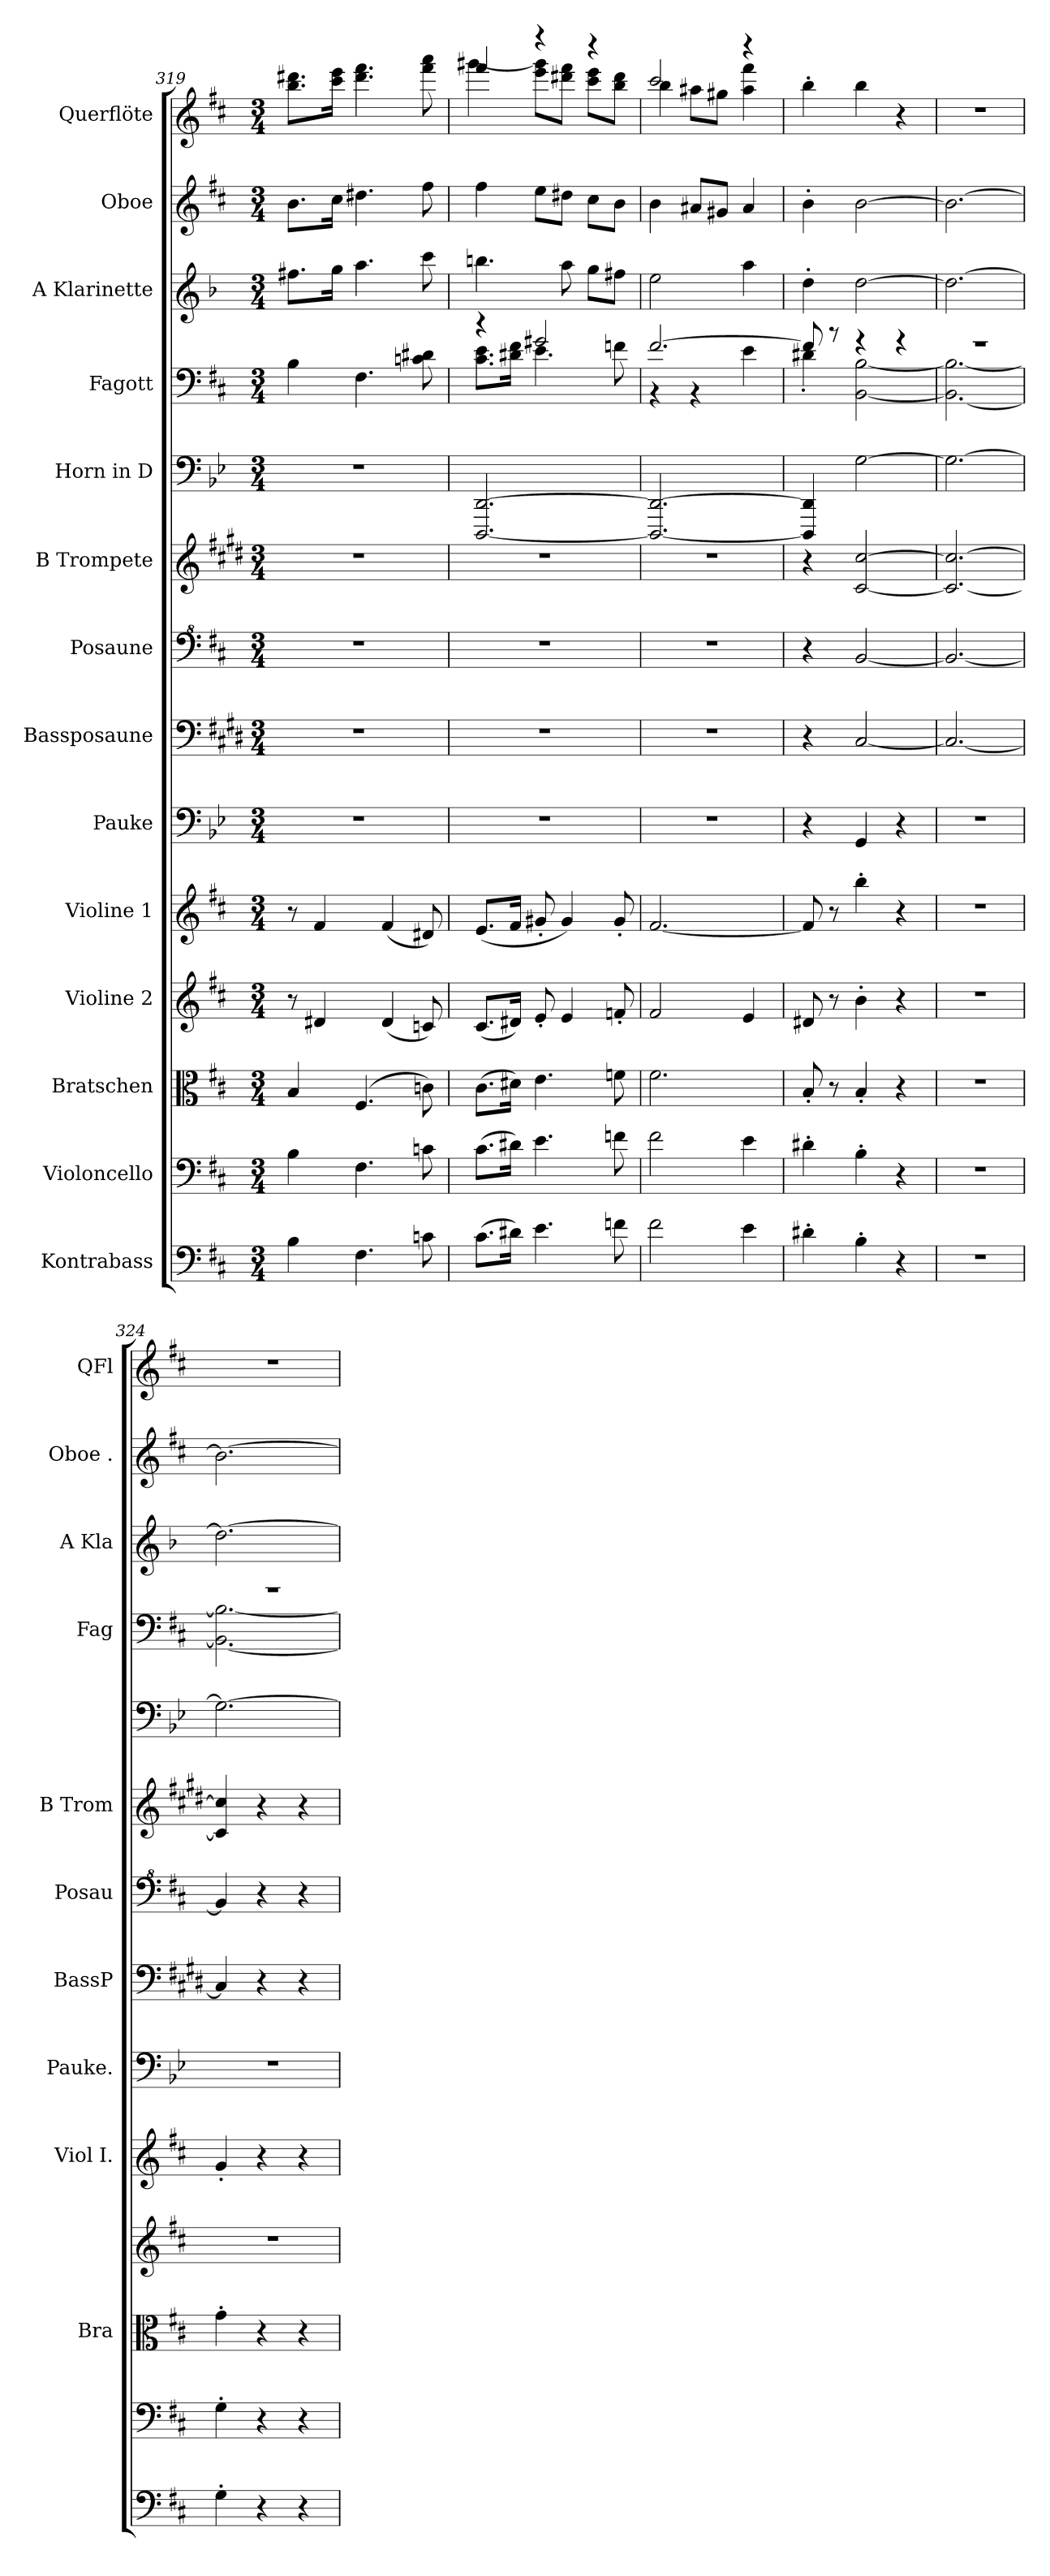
**kern	**kern	**kern	**kern	**kern	**kern	**kern	**kern	**kern	**kern	**kern	**kern	**kern	**kern
*part14	*part13	*part12	*part11	*part10	*part9	*part8	*part7	*part6	*part5	*part4	*part3	*part2	*part1
*staff14	*staff13	*staff12	*staff11	*staff10	*staff9	*staff8	*staff7	*staff6	*staff5	*staff4	*staff3	*staff2	*staff1
*I"Kontrabass	*I"Violoncello	*I"Bratschen	*I"Violine 2	*I"Violine 1	*I"Pauke	*I"Bassposaune	*I"Posaune	*I"B Trompete	*I"Horn in D	*I"Fagott	*I"A Klarinette	*I"Oboe	*I"Querflöte
*	*	*I'Bra	*	*I'Viol I.	*I'Pauke.	*I'BassP	*I'Posau	*I'B Trom	*	*I'Fag	*I'A Kla	*I'Oboe .	*I'QFl
*clefF4	*clefF4	*clefC3	*clefG2	*clefG2	*clefF4	*clefF4	*clefF^4	*clefG2	*clefF4	*clefF4	*clefG2	*clefG2	*clefG2
*ITrd7c12	*	*	*	*	*ITrd-2c-4	*ITrd1c2	*	*ITrd1c2	*ITrd-2c-4	*	*ITrd2c3	*	*
*k[f#c#]	*k[f#c#]	*k[f#c#]	*k[f#c#]	*k[f#c#]	*k[f#c#]	*k[f#c#]	*k[f#c#]	*k[f#c#]	*k[f#c#]	*k[f#c#]	*k[f#c#]	*k[f#c#]	*k[f#c#]
*M3/4	*M3/4	*M3/4	*M3/4	*M3/4	*M3/4	*M3/4	*M3/4	*M3/4	*M3/4	*M3/4	*M3/4	*M3/4	*M3/4
=319	=319	=319	=319	=319	=319	=319	=319	=319	=319	=319	=319	=319	=319
4BB\	4B\	4B/	8r	8r	2.r	2.r	2.r	2.r	2.r	4B\	8.dd#X\L	8.b\L	8.bb\ 8.ddd#X\L
.	.	.	4d#X/	4f#/	.	.	.	.	.	.	.	.	.
.	.	.	.	.	.	.	.	.	.	.	16ee\Jk	16cc#\Jk	16ccc#\ 16eee\Jk
4.FF#\	4.F#\	(>4.F#/	.	.	.	.	.	.	.	4.F#\	4.ff#\	4.dd#X\	4.ddd#\ 4.fff#\
.	.	.	(<4d#/	(<4f#/	.	.	.	.	.	.	.	.	.
8Cn\	8cn\	8cn\)	8cn/)	8d#X/)	.	.	.	.	.	8cn\ 8d#X\	8aa\	8ff#\	8fff#\ 8aaa\
=320	=320	=320	=320	=320	=320	=320	=320	=320	=320	=320	=320	=320	=320
*	*	*	*	*	*	*	*	*	*	*^	*	*	*^
(>8.C#\L	(>8.c#\L	(>8.c#\L	(<8.c#/L	(<8.e/L	2.r	2.r	2.r	2.r	[2.FFF#/ [2.FF#/	4r	8.c#\ 8.e\L	4.gg#X\	4ff#\	4fff#/	[4ggg#X\
16D#X\Jk)	16d#X\Jk)	16d#X\Jk)	16d#X/Jk)	16f#/Jk	.	.	.	.	.	.	16d#X\ 16f#\Jk	.	.	.	.
4.E\	4.e\	4.e\	8e'/	8g#X'/	.	.	.	.	.	2g#X/	4.e\	.	8ee\L	4r	8eee\ 8ggg#\]L
.	.	.	4e/	4g#/)	.	.	.	.	.	.	.	8ff#\	8dd#X\J	.	8ddd#X\ 8fff#\J
.	.	.	.	.	.	.	.	.	.	.	.	8ee\L	8cc#\L	4r	8ccc#\ 8eee\L
8Fn\	8fn\	8fn\	8fn'/	8g#'/	.	.	.	.	.	.	8fn\	8dd#X\J	8b\J	.	8bb\ 8ddd#\J
!!LO:PB:g=z	!!
=321	=321	=321	=321	=321	=321	=321	=321	=321	=321	=321	=321	=321	=321	=321	=321
2F#\	2f#\	2.f#\	2f#/	[2.f#/	2.r	2.r	2.r	2.r	2.FFF#/_ 2.FF#/_	[2.f#/	4r	2cc#\	4b\	2ccc#/	4bb\
.	.	.	.	.	.	.	.	.	.	.	4r	.	8a#X/L	.	8aa#X\L
.	.	.	.	.	.	.	.	.	.	.	.	.	8g#X/J	.	8gg#X\J
4E\	4e\	.	4e/	.	.	.	.	.	.	.	4e\	4ff#\	4a#/	4r	4aa#\ 4fff#\
*	*	*	*	*	*	*	*	*	*	*	*	*	*	*v	*v
=322	=322	=322	=322	=322	=322	=322	=322	=322	=322	=322	=322	=322	=322	=322
4D#X'\	4d#X'\	8B'/	8d#X/	8f#/]	4r	4r	4r	4r	4FFF#/] 4FF#/]	8f#/]	4d#X'\	4b'\	4b'\	4bb'\
.	.	8r	8r	8r	.	.	.	.	.	8r	.	.	.	.
4BB'\	4B'\	4B'/	4b'\	4bb'\	4BB/	[2BB/	[2B/	[2B/ [2b/	[2B\	4r	[2BB\ [2B\	[2b\	[2b\	4bb\
4r	4r	4r	4r	4r	4r	.	.	.	.	4r	.	.	.	4r
=323	=323	=323	=323	=323	=323	=323	=323	=323	=323	=323	=323	=323	=323	=323
2.r	2.r	2.r	2.r	2.r	2.r	2.BB/_	2.B/_	2.B/_ 2.b/_	2.B\_	2.r	2.BB\_ 2.B\_	2.b\_	2.b\_	2.r
=324	=324	=324	=324	=324	=324	=324	=324	=324	=324	=324	=324	=324	=324	=324
4GG'\	4G'\	4g'\	2.r	4g'/	2.r	4BB/]	4B/]	4B/] 4b/]	2.B\_	2.r	2.BB\_ 2.B\_	2.b\_	2.b\_	2.r
4r	4r	4r	.	4r	.	4r	4r	4r	.	.	.	.	.	.
4r	4r	4r	.	4r	.	4r	4r	4r	.	.	.	.	.	.
*	*	*	*	*	*	*	*	*	*	*v	*v	*	*	*
=	=	=	=	=	=	=	=	=	=	=	=	=	=
*-	*-	*-	*-	*-	*-	*-	*-	*-	*-	*-	*-	*-	*-
